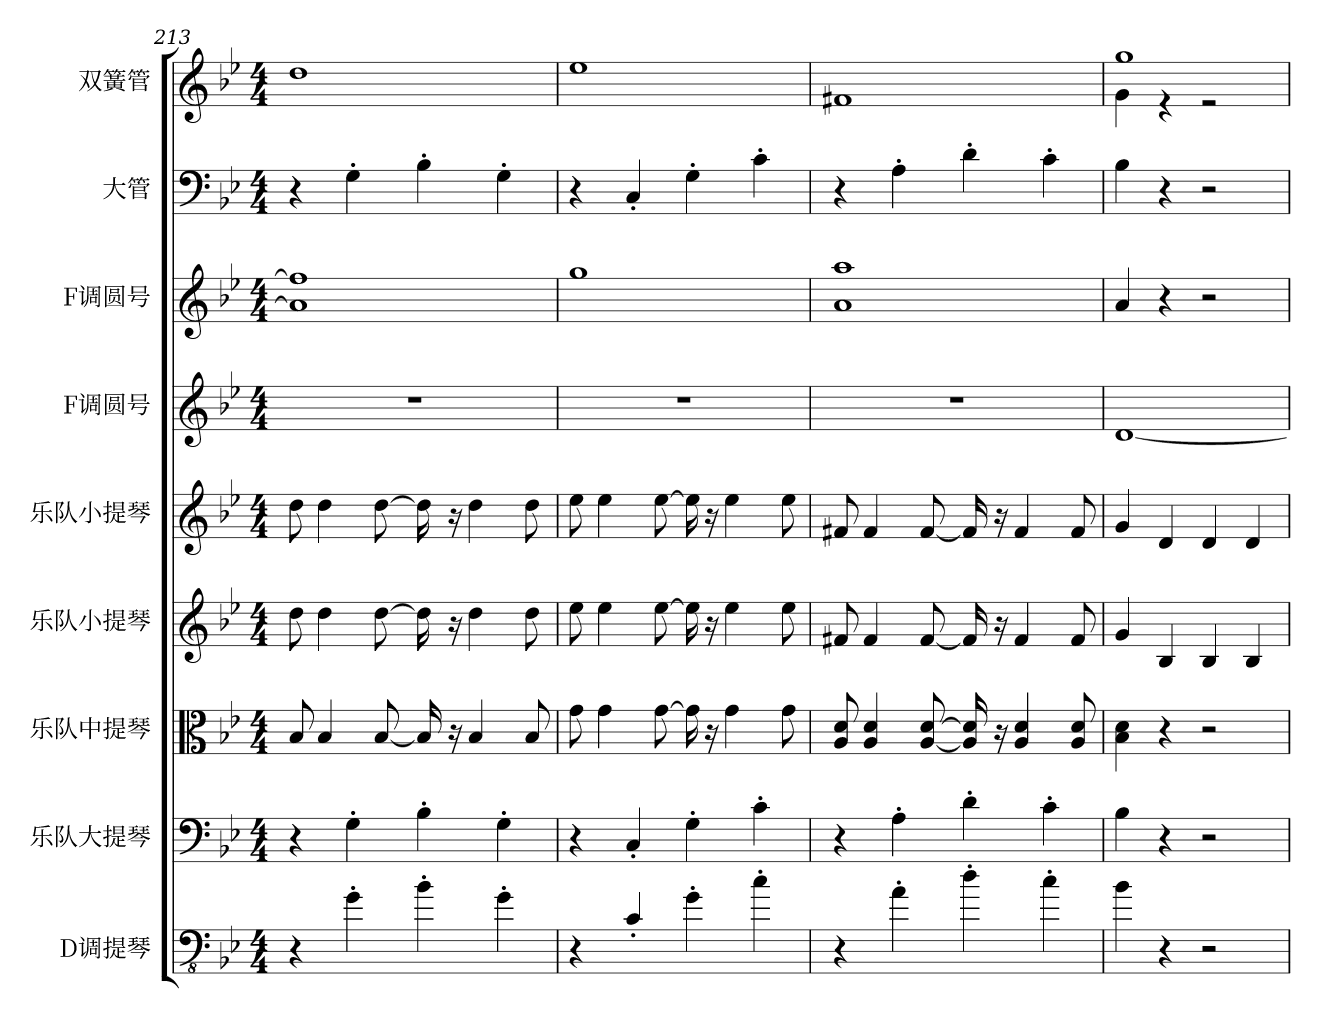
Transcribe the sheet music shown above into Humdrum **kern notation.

**kern	**kern	**kern	**kern	**kern	**kern	**kern	**kern	**kern
*part9	*part8	*part7	*part6	*part5	*part4	*part3	*part2	*part1
*staff9	*staff8	*staff7	*staff6	*staff5	*staff4	*staff3	*staff2	*staff1
*I"D调提琴	*I"乐队大提琴	*I"乐队中提琴	*I"乐队小提琴	*I"乐队小提琴	*I"F调圆号	*I"F调圆号	*I"大管	*I"双簧管
!!LO:PB:g=z
*clefFv4	*clefF4	*clefC3	*clefG2	*clefG2	*clefG2	*clefG2	*clefF4	*clefG2
*ITrd7c12	*	*	*	*	*ITrd4c7	*ITrd4c7	*	*
*k[b-e-]	*k[b-e-]	*k[b-e-]	*k[b-e-]	*k[b-e-]	*k[b-e-a-]	*k[b-e-a-]	*k[b-e-]	*k[b-e-]
*M4/4	*M4/4	*M4/4	*M4/4	*M4/4	*M4/4	*M4/4	*M4/4	*M4/4
=213	=213	=213	=213	=213	=213	=213	=213	=213
4r	4r	8B-/	8dd\	8dd\	1r	1d] 1b-]	4r	1dd
.	.	4B-/	4dd\	4dd\	.	.	.	.
4GG'\	4G'\	.	.	.	.	.	4G'\	.
.	.	[8B-/	[8dd\	[8dd\	.	.	.	.
4BB-'\	4B-'\	16B-/]	16dd\]	16dd\]	.	.	4B-'\	.
.	.	16r	16r	16r	.	.	.	.
.	.	4B-/	4dd\	4dd\	.	.	.	.
4GG'\	4G'\	.	.	.	.	.	4G'\	.
.	.	8B-/	8dd\	8dd\	.	.	.	.
=214	=214	=214	=214	=214	=214	=214	=214	=214
4r	4r	8g\	8ee-\	8ee-\	1r	1cc	4r	1ee-
.	.	4g\	4ee-\	4ee-\	.	.	.	.
4CC'/	4C'/	.	.	.	.	.	4C'/	.
.	.	[8g\	[8ee-\	[8ee-\	.	.	.	.
4GG'\	4G'\	16g\]	16ee-\]	16ee-\]	.	.	4G'\	.
.	.	16r	16r	16r	.	.	.	.
.	.	4g\	4ee-\	4ee-\	.	.	.	.
4C'\	4c'\	.	.	.	.	.	4c'\	.
.	.	8g\	8ee-\	8ee-\	.	.	.	.
=215	=215	=215	=215	=215	=215	=215	=215	=215
4r	4r	8A/ 8d/	8f#X/	8f#X/	1r	1d 1dd	4r	1f#X
.	.	4A/ 4d/	4f#/	4f#/	.	.	.	.
4AA'\	4A'\	.	.	.	.	.	4A'\	.
.	.	[8A/ [8d/	[8f#/	[8f#/	.	.	.	.
4D'\	4d'\	16A/] 16d/]	16f#/]	16f#/]	.	.	4d'\	.
.	.	16r	16r	16r	.	.	.	.
.	.	4A/ 4d/	4f#/	4f#/	.	.	.	.
4C'\	4c'\	.	.	.	.	.	4c'\	.
.	.	8A/ 8d/	8f#/	8f#/	.	.	.	.
=216	=216	=216	=216	=216	=216	=216	=216	=216
*	*	*	*	*	*	*	*	*MM141
*	*	*	*	*	*	*	*	*^
4BB-\	4B-\	4B-\ 4d\	4g/	4g/	[1G	4d/	4B-\	1gg	4g\
4r	4r	4r	4B-/	4d/	.	4r	4r	.	4r
2r	2r	2r	4B-/	4d/	.	2r	2r	.	2r
.	.	.	4B-/	4d/	.	.	.	.	.
*	*	*	*	*	*	*	*	*v	*v
=	=	=	=	=	=	=	=	=
*-	*-	*-	*-	*-	*-	*-	*-	*-
